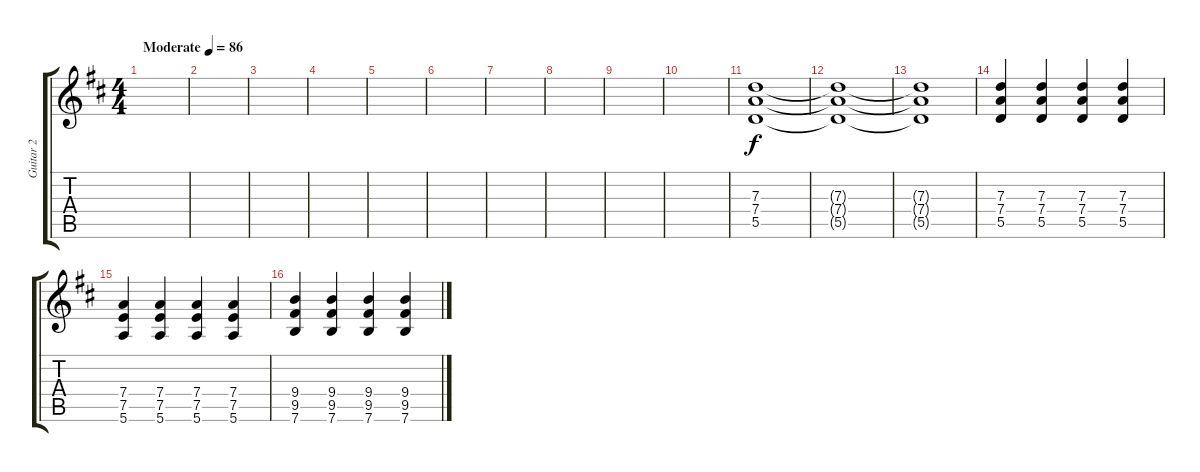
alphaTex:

\track ("Guitar 2" "Guitar 2") {instrument distortionguitar}
\staff {score tabs}
\tuning (E4 B3 G3 D3 A2 E2) {hide}
\ts (4 4)
\tempo (86 "Moderate")
\clef g2
\ks d
|
|
|
|
|
|
|
|
|
|
(7.3 7.4 5.5).1{volume 16} |
(7.3{t} 7.4{t} 5.5{t}).1 |
(7.3{t} 7.4{t} 5.5{t}).1 |
(7.3 7.4 5.5).4 (7.3 7.4 5.5).4 (7.3 7.4 5.5).4 (7.3 7.4 5.5).4 |
(7.4 7.5 5.6).4 (7.4 7.5 5.6).4 (7.4 7.5 5.6).4 (7.4 7.5 5.6).4 |
(9.4 9.5 7.6).4 (9.4 9.5 7.6).4 (9.4 9.5 7.6).4 (9.4 9.5 7.6).4
